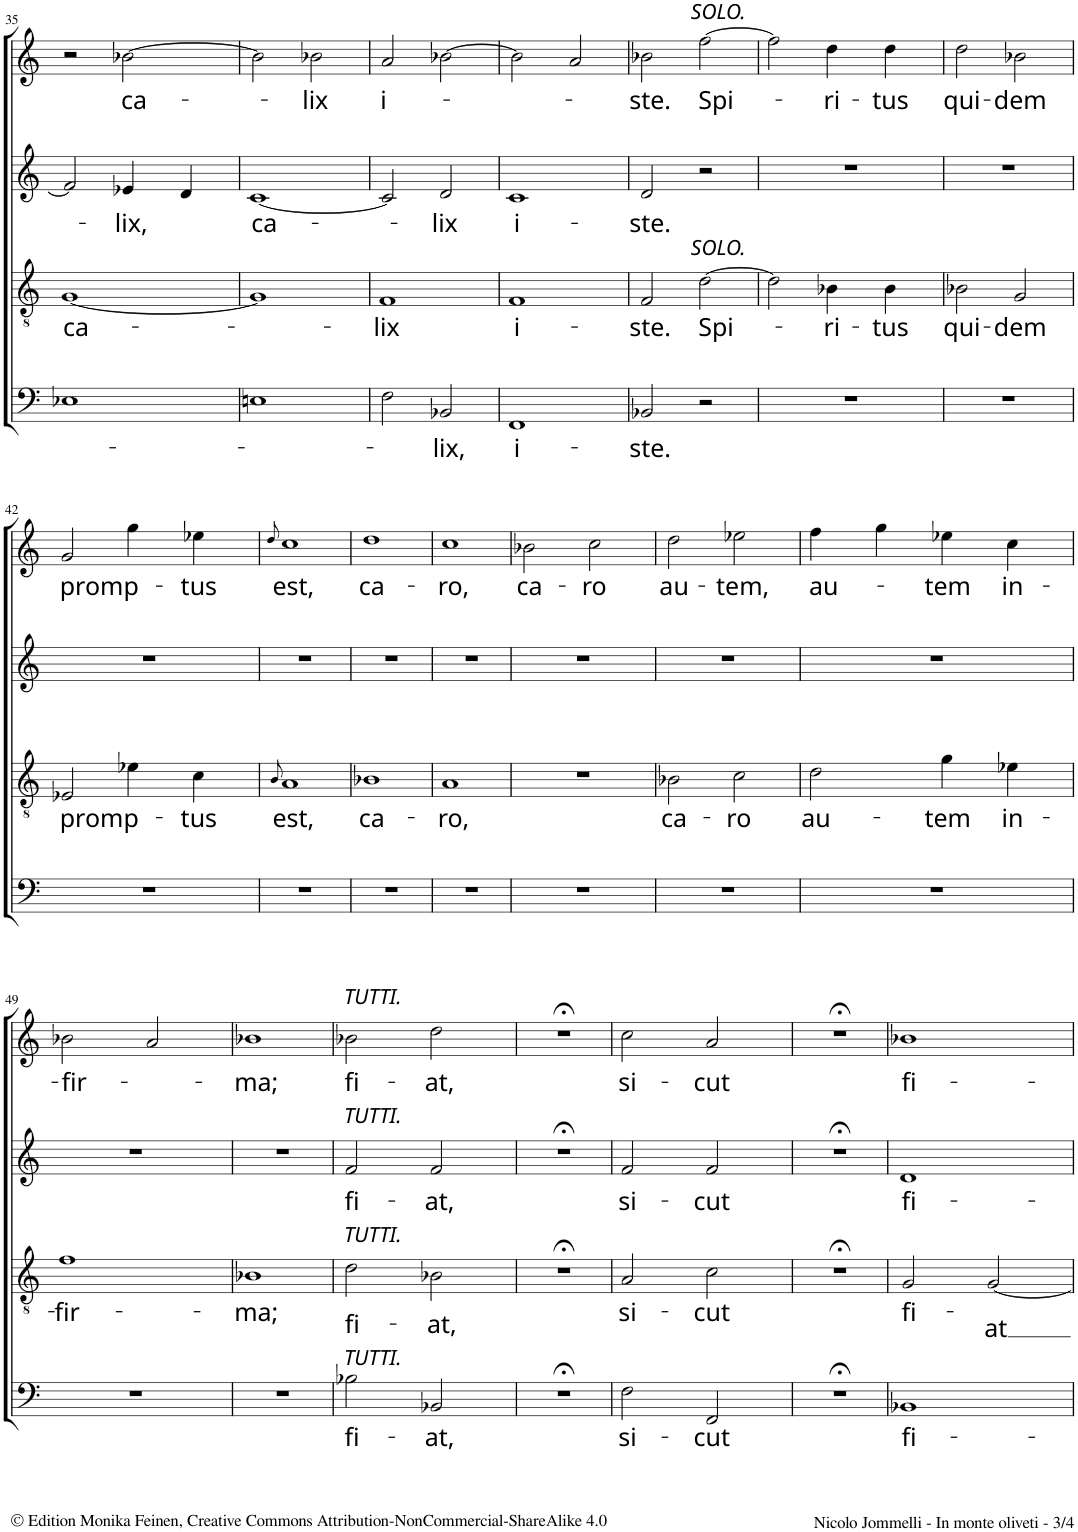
**kern	**text	**kern	**text	**kern	**text	**kern	**text
*part4	*part4	*part3	*part3	*part2	*part2	*part1	*part1
*staff4	*staff4	*staff3	*staff3	*staff2	*staff2	*staff1	*staff1
*I"BASSO.	*	*I"TENORE.	*	*I"ALTO.	*	*I"CANTO.	*
!!LO:PB:g=z
*clefF4	*	*clefGv2	*	*clefG2	*	*clefG2	*
*k[]	*	*k[]	*	*k[]	*	*k[]	*
*M4/4	*	*M4/4	*	*M4/4	*	*M4/4	*
*met(c)	*	*met(c)	*	*met(c)	*	*met(c)	*
=35	=35	=35	=35	=35	=35	=35	=35
!	!	!	!LO:LY:b	!	!	!	!
1E-X	.	[1G	ca-	2f/]	.	2r	.
!	!	!	!	!	!LO:LY:b	!	!LO:LY:b
.	.	.	.	4e-X/	-lix,	[2b-X\	ca-
.	.	.	.	4d/	.	.	.
=36	=36	=36	=36	=36	=36	=36	=36
!	!	!	!	!	!LO:LY:b	!	!
1En	.	1G]	.	[1c	ca-	2b-\]	.
!	!	!	!	!	!	!	!LO:LY:b
.	.	.	.	.	.	2b-X\	-lix
=37	=37	=37	=37	=37	=37	=37	=37
!	!	!	!LO:LY:b	!	!	!	!LO:LY:b
2F\	.	1F	-lix	2c/]	.	2a/	i-
!	!LO:LY:b	!	!	!	!LO:LY:b	!	!
2BB-X/	-lix,	.	.	2d/	-lix	[2b-X\	.
=38	=38	=38	=38	=38	=38	=38	=38
!	!LO:LY:b	!	!LO:LY:b	!	!LO:LY:b	!	!
1FF	i-	1F	i-	1c	i-	2b-\]	.
.	.	.	.	.	.	2a/	.
=39	=39	=39	=39	=39	=39	=39	=39
!	!LO:LY:b	!	!LO:LY:b	!	!LO:LY:b	!	!LO:LY:b
2BB-X/	ste.	2F/	ste.	2d/	ste.	2b-X\	-ste.
!	!	!	!	!	!	!LO:TX:a:i:t=SOLO.	!
!	!	!LO:TX:a:i:t=SOLO.	!	!	!	!	!
!	!	!	!LO:LY:b	!	!	!	!LO:LY:b
2r	.	[2d\	Spi-	2r	.	[2ff\	Spi-
=40	=40	=40	=40	=40	=40	=40	=40
1r	.	2d\]	.	1r	.	2ff\]	.
!	!	!	!LO:LY:b	!	!	!	!LO:LY:b
.	.	4B-X\	-ri-	.	.	4dd\	-ri-
!	!	!	!LO:LY:b	!	!	!	!LO:LY:b
.	.	4B-\	-tus	.	.	4dd\	-tus
=41	=41	=41	=41	=41	=41	=41	=41
!	!	!	!LO:LY:b	!	!	!	!LO:LY:b
1r	.	2B-X\	qui-	1r	.	2dd\	qui-
!	!	!	!LO:LY:b	!	!	!	!LO:LY:b
.	.	2G/	-dem	.	.	2b-X\	-dem
!!LO:LB:g=z
=42	=42	=42	=42	=42	=42	=42	=42
!	!	!	!LO:LY:b	!	!	!	!LO:LY:b
1r	.	2E-X/	promp-	1r	.	2g/	promp-
.	.	4e-X\	.	.	.	4gg\	.
!	!	!	!LO:LY:b	!	!	!	!LO:LY:b
.	.	4c\	-tus	.	.	4ee-X\	-tus
=43	=43	=43	=43	=43	=43	=43	=43
.	.	8qB/	.	.	.	8qdd/	.
!	!	!	!LO:LY:b	!	!	!	!LO:LY:b
1r	.	1A	est,	1r	.	1cc	est,
=44	=44	=44	=44	=44	=44	=44	=44
!	!	!	!LO:LY:b	!	!	!	!LO:LY:b
1r	.	1B-X	ca-	1r	.	1dd	ca-
=45	=45	=45	=45	=45	=45	=45	=45
!	!	!	!LO:LY:b	!	!	!	!LO:LY:b
1r	.	1A	-ro,	1r	.	1cc	-ro,
=46	=46	=46	=46	=46	=46	=46	=46
!	!	!	!	!	!	!	!LO:LY:b
1r	.	1r	.	1r	.	2b-X\	ca-
!	!	!	!	!	!	!	!LO:LY:b
.	.	.	.	.	.	2cc\	-ro
=47	=47	=47	=47	=47	=47	=47	=47
!	!	!	!LO:LY:b	!	!	!	!LO:LY:b
1r	.	2B-X\	ca-	1r	.	2dd\	au-
!	!	!	!LO:LY:b	!	!	!	!LO:LY:b
.	.	2c\	-ro	.	.	2ee-X\	-tem,
=48	=48	=48	=48	=48	=48	=48	=48
!	!	!	!LO:LY:b	!	!	!	!LO:LY:b
1r	.	2d\	au-	1r	.	4ff\	au-
.	.	.	.	.	.	4gg\	.
!	!	!	!LO:LY:b	!	!	!	!LO:LY:b
.	.	4g\	-tem	.	.	4ee-X\	-tem
!	!	!	!LO:LY:b	!	!	!	!LO:LY:b
.	.	4e-X\	in-	.	.	4cc\	in-
!!LO:LB:g=z
=49	=49	=49	=49	=49	=49	=49	=49
!	!	!	!LO:LY:b	!	!	!	!LO:LY:b
1r	.	1f	-fir-	1r	.	2b-X\	-fir-
.	.	.	.	.	.	2a/	.
=50	=50	=50	=50	=50	=50	=50	=50
!	!	!	!LO:LY:b	!	!	!	!LO:LY:b
1r	.	1B-X	-ma;	1r	.	1b-X	-ma;
=51	=51	=51	=51	=51	=51	=51	=51
!	!	!	!	!	!	!LO:TX:a:i:t=TUTTI.	!
!	!	!	!	!LO:TX:a:i:t=TUTTI.	!	!	!
!	!	!LO:TX:a:i:t=TUTTI.	!	!	!	!	!
!LO:TX:a:i:t=TUTTI.	!	!	!	!	!	!	!
!	!LO:LY:b	!	!LO:LY:b	!	!LO:LY:b	!	!LO:LY:b
2B-X\	fi-	2d\	fi-	2f/	fi-	2b-X\	fi-
!	!LO:LY:b	!	!LO:LY:b	!	!LO:LY:b	!	!LO:LY:b
2BB-X/	-at,	2B-X\	-at,	2f/	-at,	2dd\	-at,
=52	=52	=52	=52	=52	=52	=52	=52
1r;<	.	1r;<	.	1r;<	.	1r;<	.
=53	=53	=53	=53	=53	=53	=53	=53
!	!LO:LY:b	!	!LO:LY:b	!	!LO:LY:b	!	!LO:LY:b
2F\	si-	2A/	si-	2f/	si-	2cc\	si-
!	!LO:LY:b	!	!LO:LY:b	!	!LO:LY:b	!	!LO:LY:b
2FF/	-cut	2c\	-cut	2f/	-cut	2a/	-cut
=54	=54	=54	=54	=54	=54	=54	=54
1r;<	.	1r;<	.	1r;<	.	1r;<	.
=55	=55	=55	=55	=55	=55	=55	=55
!	!LO:LY:b	!	!LO:LY:b	!	!LO:LY:b	!	!LO:LY:b
1BB-X	fi-	2G/	fi-	1d	fi-	1b-X	fi-
!	!	!	!LO:LY:b	!	!	!	!
.	.	[2G/	-at	.	.	.	.
=	=	=	=	=	=	=	=
*-	*-	*-	*-	*-	*-	*-	*-
